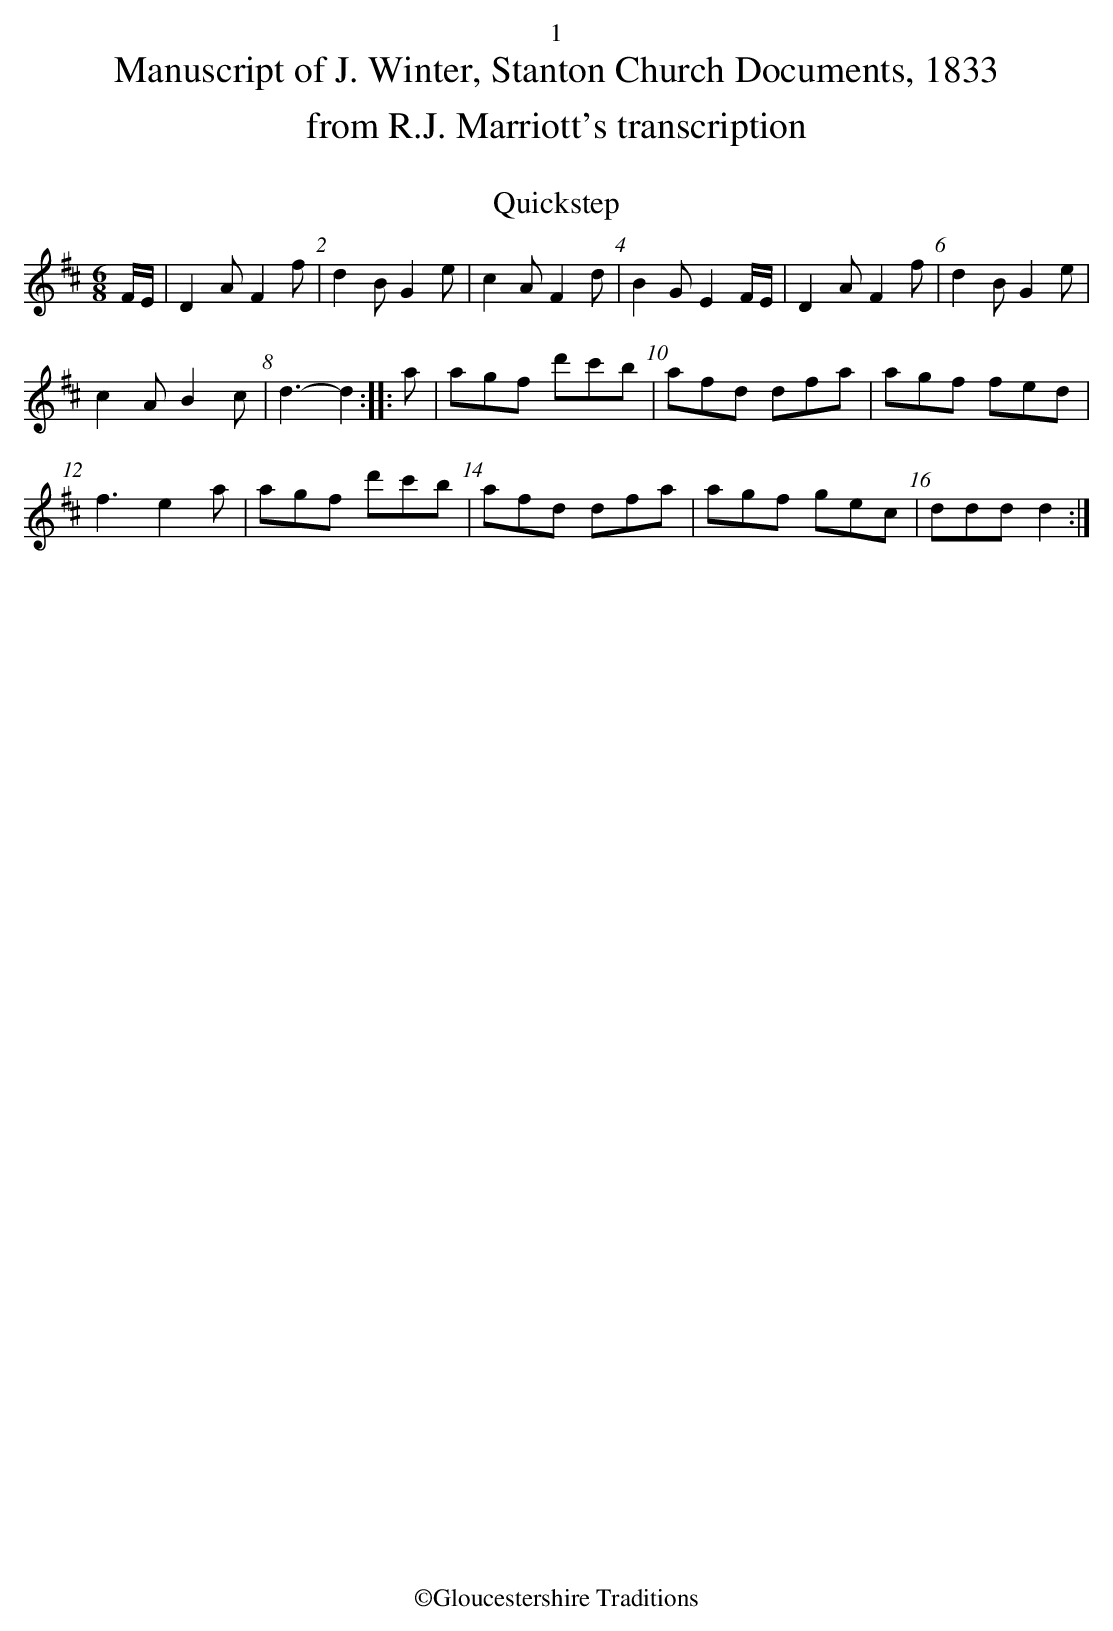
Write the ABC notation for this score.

X:1
T:Quickstep
M:6/8
L:1/8
K:D
F/E/|D2A F2f | d2BG2e | c2A F2d | B2G E2F/E/ | D2A F2f | d2BG2e |
 c2A B2c | d3-d2:|\
|:a |agf d'c'b | afd dfa | agf fed |
 f3 e2a | agf d'c'b | afd dfa | agf gec | ddd d2:|
